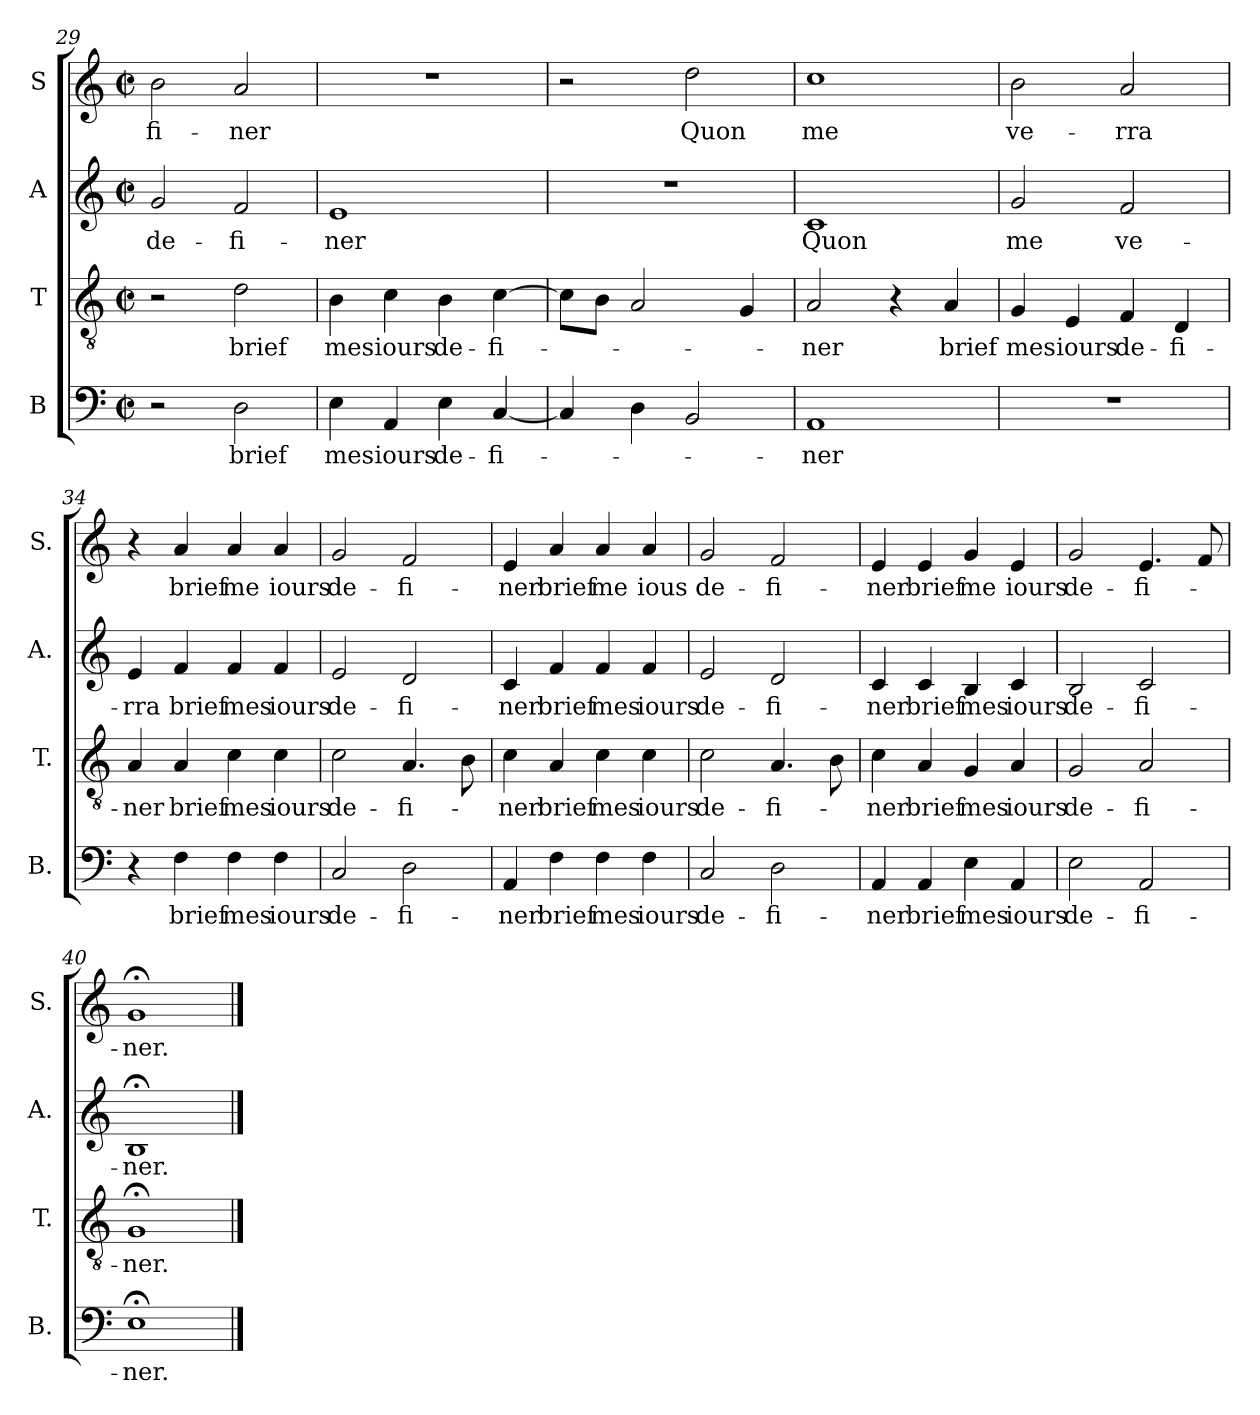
**kern	**text	**kern	**text	**kern	**text	**kern	**text
*part4	*part4	*part3	*part3	*part2	*part2	*part1	*part1
*staff4	*staff4	*staff3	*staff3	*staff2	*staff2	*staff1	*staff1
*I"B	*	*I"T	*	*I"A	*	*I"S	*
*I'B.	*	*I'T.	*	*I'A.	*	*I'S.	*
*clefF4	*	*clefGv2	*	*clefG2	*	*clefG2	*
*k[]	*	*k[]	*	*k[]	*	*k[]	*
*C:	*	*C:	*	*C:	*	*C:	*
*M2/2	*	*M2/2	*	*M2/2	*	*M2/2	*
*met(c|)	*	*met(c|)	*	*met(c|)	*	*met(c|)	*
=29	=29	=29	=29	=29	=29	=29	=29
2r	.	2r	.	2g/	de-	2b\	-fi-
2D\	brief	2d\	brief	2f/	-fi-	2a/	-ner
=30	=30	=30	=30	=30	=30	=30	=30
4E\	mes	4B\	mes	1e	-ner	1r	.
4AA/	iours	4c\	iours	.	.	.	.
4E\	de-	4B\	de-	.	.	.	.
[4C/	-fi-	[4c\	-fi-	.	.	.	.
=31	=31	=31	=31	=31	=31	=31	=31
4C/]	.	8c\L]	.	1r	.	2r	.
.	.	8B\J	.	.	.	.	.
4D\	.	2A/	.	.	.	.	.
2BB/	.	.	.	.	.	2dd\	Quon
.	.	4G/	.	.	.	.	.
=32	=32	=32	=32	=32	=32	=32	=32
1AA	-ner	2A/	-ner	1c	Quon	1cc	me
.	.	4r	.	.	.	.	.
.	.	4A/	brief	.	.	.	.
=33	=33	=33	=33	=33	=33	=33	=33
1r	.	4G/	mes	2g/	me	2b\	ve-
.	.	4E/	iours	.	.	.	.
.	.	4F/	de-	2f/	ve-	2a/	-rra
.	.	4D/	-fi-	.	.	.	.
!!LO:LB:g=z
=34	=34	=34	=34	=34	=34	=34	=34
4r	.	4A/	-ner	4e/	-rra	4r	.
4F\	brief	4A/	brief	4f/	brief	4a/	brief
4F\	mes	4c\	mes	4f/	mes	4a/	me
4F\	iours	4c\	iours	4f/	iours	4a/	iours
=35	=35	=35	=35	=35	=35	=35	=35
2C/	de-	2c\	de-	2e/	de-	2g/	de-
2D\	-fi-	4.A/	-fi-	2d/	-fi-	2f/	-fi-
.	.	8B\	.	.	.	.	.
=36	=36	=36	=36	=36	=36	=36	=36
4AA/	-ner	4c\	-ner	4c/	-ner	4e/	-ner
4F\	brief	4A/	brief	4f/	brief	4a/	brief
4F\	mes	4c\	mes	4f/	mes	4a/	me
4F\	iours	4c\	iours	4f/	iours	4a/	ious
=37	=37	=37	=37	=37	=37	=37	=37
2C/	de-	2c\	de-	2e/	de-	2g/	de-
2D\	-fi-	4.A/	-fi-	2d/	-fi-	2f/	-fi-
.	.	8B\	.	.	.	.	.
=38	=38	=38	=38	=38	=38	=38	=38
4AA/	-ner	4c\	-ner	4c/	-ner	4e/	-ner
4AA/	brief	4A/	brief	4c/	brief	4e/	brief
4E\	mes	4G/	mes	4B/	mes	4g/	me
4AA/	iours	4A/	iours	4c/	iours	4e/	iours
=39	=39	=39	=39	=39	=39	=39	=39
2E\	de-	2G/	de-	2B/	de-	2g/	de-
2AA/	-fi-	2A/	-fi-	2c/	-fi-	4.e/	-fi-
.	.	.	.	.	.	8f/	.
=40	=40	=40	=40	=40	=40	=40	=40
1E;<	-ner.	1G;<	-ner.	1B;<	-ner.	1g;<	-ner.
==	==	==	==	==	==	==	==
*-	*-	*-	*-	*-	*-	*-	*-
